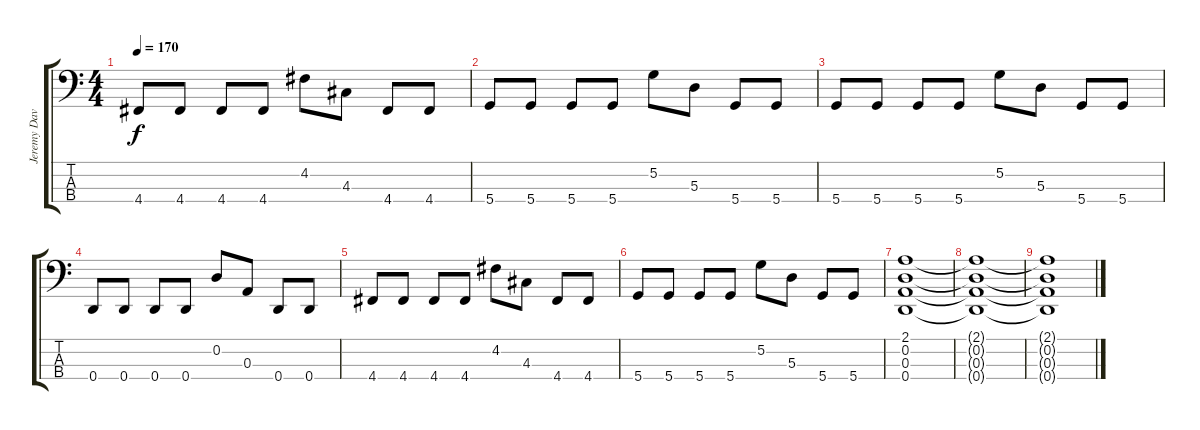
\track ("Jeremy Davis Bass" "Jeremy Dav") {instrument electricbassfinger}
\staff {score tabs}
\tuning (G2 D2 A1 D1) {hide}
\ts (4 4)
\tempo 170
\clef f4
\ks c
4.4.8{dy f} 4.4.8 4.4.8 4.4.8 4.2.8 4.3.8 4.4.8 4.4.8 |
5.4.8 5.4.8 5.4.8 5.4.8 5.2.8 5.3.8 5.4.8 5.4.8 |
5.4.8 5.4.8 5.4.8 5.4.8 5.2.8 5.3.8 5.4.8 5.4.8 |
0.4.8 0.4.8 0.4.8 0.4.8 0.2.8 0.3.8 0.4.8 0.4.8 |
4.4.8 4.4.8 4.4.8 4.4.8 4.2.8 4.3.8 4.4.8 4.4.8 |
5.4.8 5.4.8 5.4.8 5.4.8 5.2.8 5.3.8 5.4.8 5.4.8 |
(2.1 0.2 0.3 0.4).1 |
(2.1{t} 0.2{t} 0.3{t} 0.4{t}).1 |
(2.1{t} 0.2{t} 0.3{t} 0.4{t}).1
